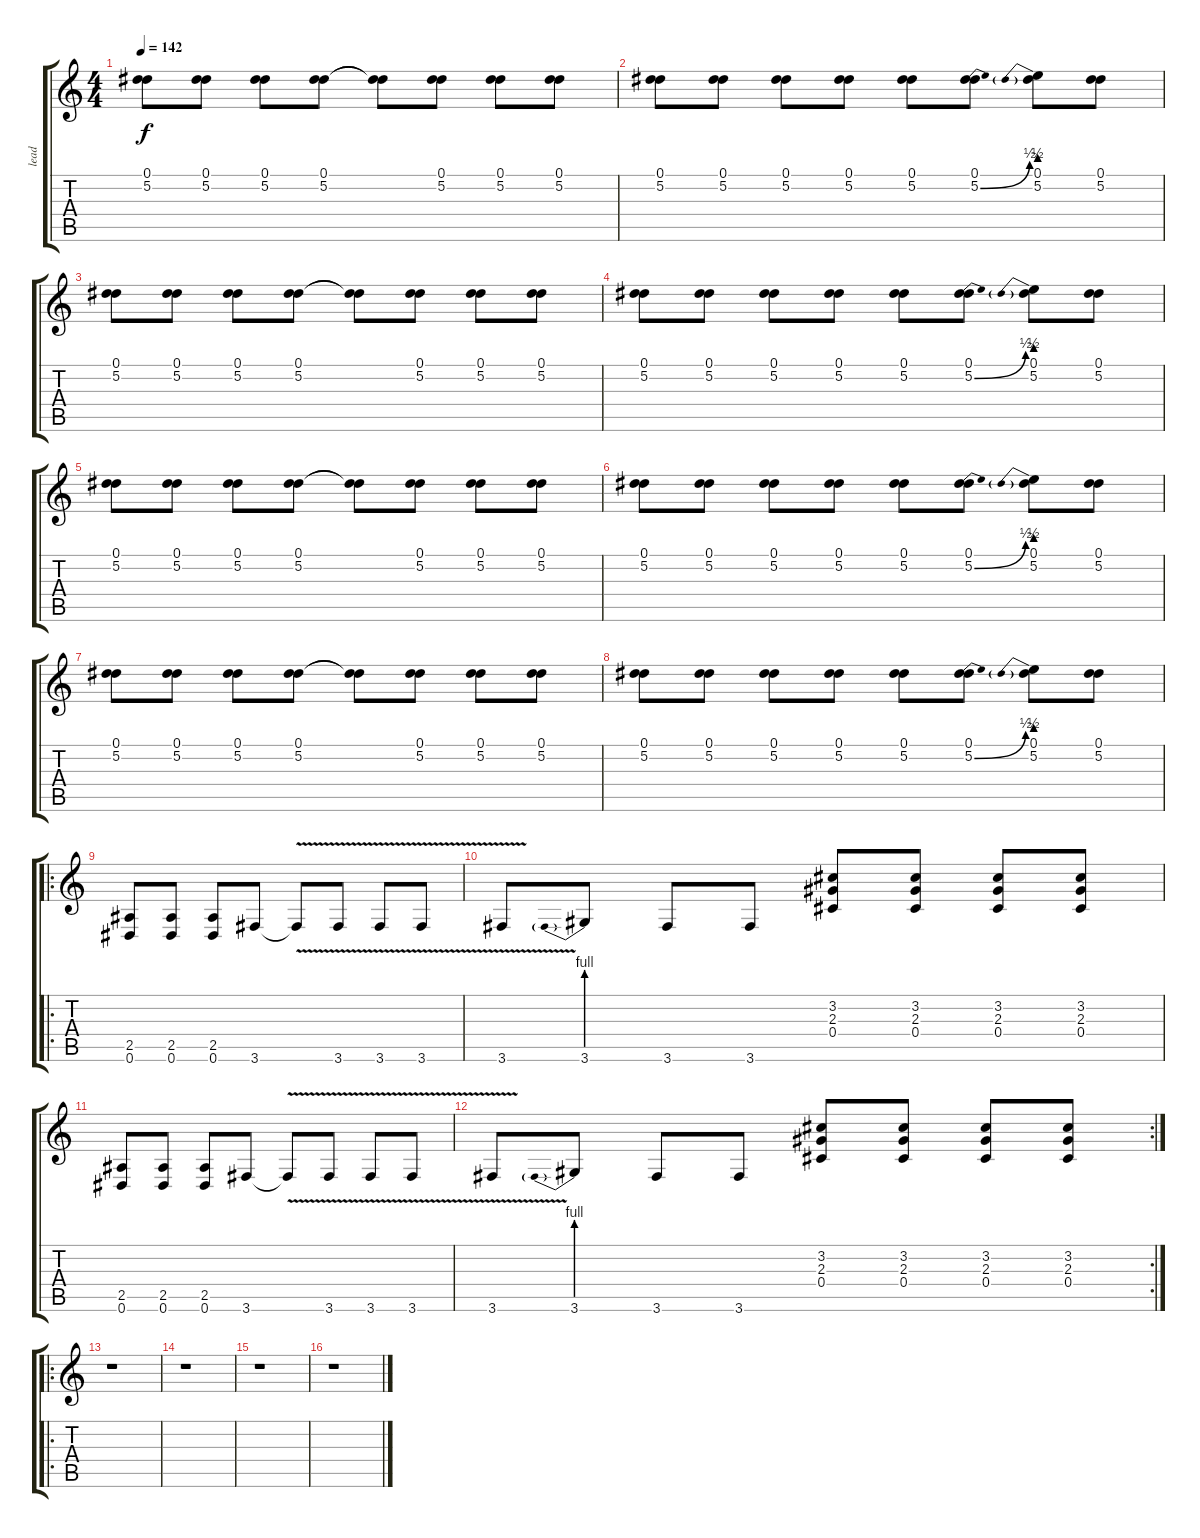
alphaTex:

\track ("lead" "lead") {instrument distortionguitar}
\staff {score tabs}
\tuning (Eb4 Bb3 Gb3 Db3 Ab2 Eb2) {hide}
\ts (4 4)
\tempo 142
\clef g2
\ks c
(0.1 5.2).8{dy f instrument distortionguitar} (0.1 5.2).8 (0.1 5.2).8 (0.1 5.2).8 (0.1{t} 5.2{t}).8 (0.1 5.2).8 (0.1 5.2).8 (0.1 5.2).8 |
(0.1 5.2).8 (0.1 5.2).8 (0.1 5.2).8 (0.1 5.2).8 (0.1 5.2).8 (0.1 5.2{be (bend 0 0 60 2)}).8 (0.1 5.2{be (prebend 0 2 60 2)}).8 (0.1 5.2).8 |
(0.1 5.2).8 (0.1 5.2).8 (0.1 5.2).8 (0.1 5.2).8 (0.1{t} 5.2{t}).8 (0.1 5.2).8 (0.1 5.2).8 (0.1 5.2).8 |
(0.1 5.2).8 (0.1 5.2).8 (0.1 5.2).8 (0.1 5.2).8 (0.1 5.2).8 (0.1 5.2{be (bend 0 0 60 2)}).8 (0.1 5.2{be (prebend 0 2 60 2)}).8 (0.1 5.2).8 |
(0.1 5.2).8 (0.1 5.2).8 (0.1 5.2).8 (0.1 5.2).8 (0.1{t} 5.2{t}).8 (0.1 5.2).8 (0.1 5.2).8 (0.1 5.2).8 |
(0.1 5.2).8 (0.1 5.2).8 (0.1 5.2).8 (0.1 5.2).8 (0.1 5.2).8 (0.1 5.2{be (bend 0 0 60 2)}).8 (0.1 5.2{be (prebend 0 2 60 2)}).8 (0.1 5.2).8 |
(0.1 5.2).8 (0.1 5.2).8 (0.1 5.2).8 (0.1 5.2).8 (0.1{t} 5.2{t}).8 (0.1 5.2).8 (0.1 5.2).8 (0.1 5.2).8 |
(0.1 5.2).8 (0.1 5.2).8 (0.1 5.2).8 (0.1 5.2).8 (0.1 5.2).8 (0.1 5.2{be (bend 0 0 60 2)}).8 (0.1 5.2{be (prebend 0 2 60 2)}).8 (0.1 5.2).8 |
\ro
(2.5 0.6).8 (2.5 0.6).8 (2.5 0.6).8 3.6.8 3.6{v t}.8 3.6{v}.8 3.6{v}.8 3.6{v}.8 |
3.6{v}.8 3.6{be (prebend 0 4 60 4)}.8 3.6.8 3.6.8 (3.2 2.3 0.4).8 (3.2 2.3 0.4).8 (3.2 2.3 0.4).8 (3.2 2.3 0.4).8 |
(2.5 0.6).8 (2.5 0.6).8 (2.5 0.6).8 3.6.8 3.6{v t}.8 3.6{v}.8 3.6{v}.8 3.6{v}.8 |
\rc 2
3.6{v}.8 3.6{be (prebend 0 4 60 4)}.8 3.6.8 3.6.8 (3.2 2.3 0.4).8 (3.2 2.3 0.4).8 (3.2 2.3 0.4).8 (3.2 2.3 0.4).8 |
\ro
r.1 |
r.1 |
r.1 |
r.1
